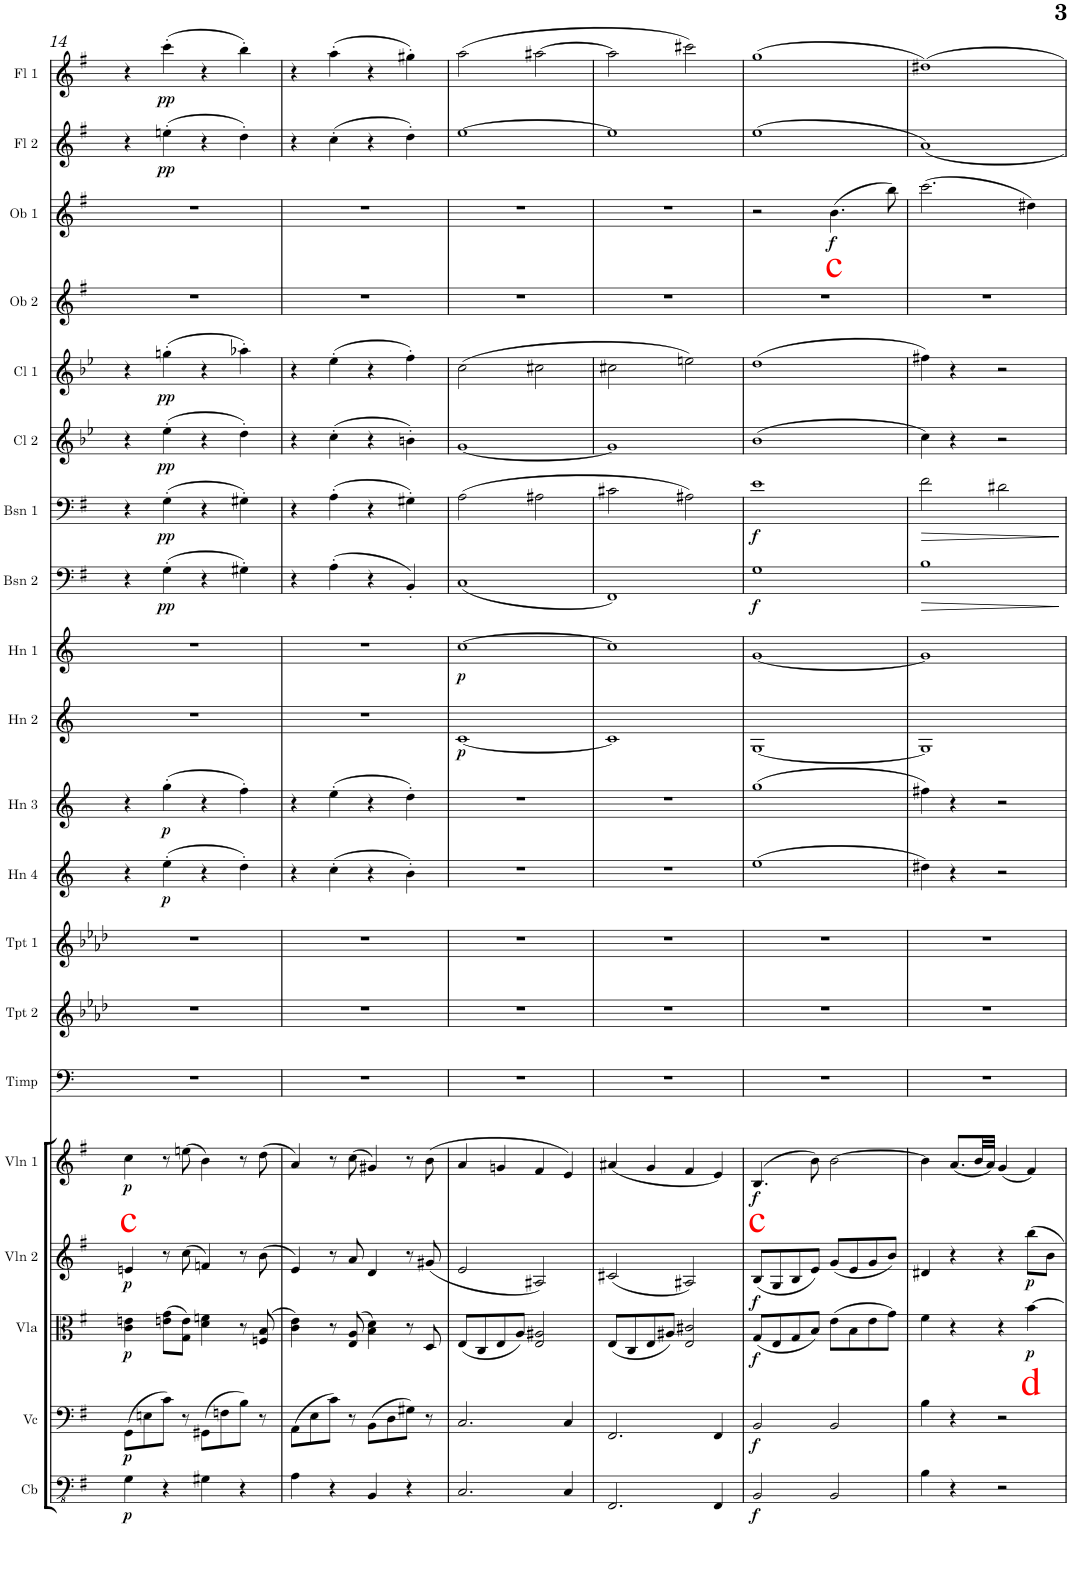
**kern	**dynam	**kern	**dynam	**kern	**text	**dynam	**kern	**dynam	**kern	**text	**dynam	**kern	**kern	**kern	**kern	**dynam	**kern	**dynam	**kern	**dynam	**kern	**dynam	**kern	**dynam	**kern	**dynam	**kern	**dynam	**kern	**dynam	**kern	**kern	**text	**dynam	**kern	**dynam	**kern	**dynam
*part20	*part20	*part19	*part19	*part18	*part18	*part18	*part17	*part17	*part16	*part16	*part16	*part15	*part14	*part13	*part12	*part12	*part11	*part11	*part10	*part10	*part9	*part9	*part8	*part8	*part7	*part7	*part6	*part6	*part5	*part5	*part4	*part3	*part3	*part3	*part2	*part2	*part1	*part1
*staff20	*staff20	*staff19	*staff19	*staff18	*staff18	*staff18	*staff17	*staff17	*staff16	*staff16	*staff16	*staff15	*staff14	*staff13	*staff12	*staff12	*staff11	*staff11	*staff10	*staff10	*staff9	*staff9	*staff8	*staff8	*staff7	*staff7	*staff6	*staff6	*staff5	*staff5	*staff4	*staff3	*staff3	*staff3	*staff2	*staff2	*staff1	*staff1
*I"Contrabass	*	*I"Violoncello	*	*I"Viola	*	*	*I"Violin 2	*	*I"Violin 1	*	*	*I"Timpani	*I"E Trumpet 2	*I"E Trumpet 1	*I"C Horn 4	*	*I"C Horn 3	*	*I"E Horn 2	*	*I"E Horn 1	*	*I"Bassoon 2	*	*I"Bassoon 1	*	*I"A Clarinet 2	*	*I"A Clarinet 1	*	*I"Oboe 2	*I"Oboe 1	*	*	*I"Flute 2	*	*I"Flute 1	*
*I'Cb	*	*I'Vc	*	*I'Vla	*	*	*I'Vln 2	*	*I'Vln 1	*	*	*I'Timp	*I'Tpt 2	*I'Tpt 1	*I'Hn 4	*	*I'Hn 3	*	*I'Hn 2	*	*I'Hn 1	*	*I'Bsn 2	*	*I'Bsn 1	*	*I'Cl 2	*	*I'Cl 1	*	*I'Ob 2	*I'Ob 1	*	*	*I'Fl 2	*	*I'Fl 1	*
!!LO:PB:g=z
*clefFv4	*	*clefF4	*	*clefC3	*	*	*clefG2	*	*clefG2	*	*	*clefF4	*clefG2	*clefG2	*clefG2	*	*clefG2	*	*clefG2	*	*clefG2	*	*clefF4	*	*clefF4	*	*clefG2	*	*clefG2	*	*clefG2	*clefG2	*	*	*clefG2	*	*clefG2	*
*Trd7c12	*	*	*	*	*	*	*	*	*	*	*	*	*Trd-2c-4	*Trd-2c-4	*Trd7c12	*	*Trd7c12	*	*Trd5c8	*	*Trd5c8	*	*	*	*	*	*Trd2c3	*	*Trd2c3	*	*	*	*	*	*	*	*	*
*k[f#]	*	*k[f#]	*	*k[f#]	*	*	*k[f#]	*	*k[f#]	*	*	*k[]	*k[b-e-a-d-]	*k[b-e-a-d-]	*k[]	*	*k[]	*	*k[]	*	*k[]	*	*k[f#]	*	*k[f#]	*	*k[b-e-]	*	*k[b-e-]	*	*k[f#]	*k[f#]	*	*	*k[f#]	*	*k[f#]	*
*M2/2	*	*M2/2	*	*M2/2	*	*	*M2/2	*	*M2/2	*	*	*M2/2	*M2/2	*M2/2	*M2/2	*	*M2/2	*	*M2/2	*	*M2/2	*	*M2/2	*	*M2/2	*	*M2/2	*	*M2/2	*	*M2/2	*M2/2	*	*	*M2/2	*	*M2/2	*
*met(c|)	*	*met(c|)	*	*met(c|)	*	*	*met(c|)	*	*met(c|)	*	*	*met(c|)	*met(c|)	*met(c|)	*met(c|)	*	*met(c|)	*	*met(c|)	*	*met(c|)	*	*met(c|)	*	*met(c|)	*	*met(c|)	*	*met(c|)	*	*met(c|)	*met(c|)	*	*	*met(c|)	*	*met(c|)	*
=14	=14	=14	=14	=14	=14	=14	=14	=14	=14	=14	=14	=14	=14	=14	=14	=14	=14	=14	=14	=14	=14	=14	=14	=14	=14	=14	=14	=14	=14	=14	=14	=14	=14	=14	=14	=14	=14	=14
!	!LO:DY:b	!	!LO:DY:b	!	!	!LO:DY:b	!	!LO:DY:b	!	!LO:LY:b:color=#FF0000	!LO:DY:b	!	!	!	!	!	!	!	!	!	!	!	!	!	!	!	!	!	!	!	!	!	!	!	!	!	!	!
4GG\	p	(8GG\L	p	4c\ 4en\	.	p	4en/	p	4cc\	c	p	1r	1r	1r	4r	.	4r	.	1r	.	1r	.	4r	.	4r	.	4r	.	4r	.	1r	1r	.	.	4r	.	4r	.
.	.	8En\	.	.	.	.	.	.	.	.	.	.	.	.	.	.	.	.	.	.	.	.	.	.	.	.	.	.	.	.	.	.	.	.	.	.	.	.
!	!	!	!	!	!	!	!	!	!	!	!	!	!	!	!	!LO:DY:b	!	!LO:DY:b	!	!	!	!	!	!LO:DY:b	!	!LO:DY:b	!	!LO:DY:b	!	!LO:DY:b	!	!	!	!	!	!LO:DY:b	!	!LO:DY:b
4r	.	8c\J)	.	(8en\ 8g\L	.	.	8r	.	8r	.	.	.	.	.	(4ee'\	p	(4gg'\	p	.	.	.	.	(4G'\	pp	(4G'\	pp	(4ee-'\	pp	(4ggn'\	pp	.	.	.	.	(4een'\	pp	(4ccc'\	pp
.	.	8r	.	8G\ 8e\J)	.	.	(8cc\	.	(8een\	.	.	.	.	.	.	.	.	.	.	.	.	.	.	.	.	.	.	.	.	.	.	.	.	.	.	.	.	.
4GG#X\	.	(8GG#X\L	.	4d\ 4fn\	.	.	4fn/)	.	4b\)	.	.	.	.	.	4r	.	4r	.	.	.	.	.	4r	.	4r	.	4r	.	4r	.	.	.	.	.	4r	.	4r	.
.	.	8Fn\	.	.	.	.	.	.	.	.	.	.	.	.	.	.	.	.	.	.	.	.	.	.	.	.	.	.	.	.	.	.	.	.	.	.	.	.
4r	.	8B\J)	.	8r	.	.	8r	.	8r	.	.	.	.	.	4dd'\)	.	4ff'\)	.	.	.	.	.	4G#X'\)	.	4G#X'\)	.	4dd'\)	.	4aa-X'\)	.	.	.	.	.	4dd'\)	.	4bb'\)	.
.	.	8r	.	(8Fn/ 8B/	.	.	(8b\	.	(8dd\	.	.	.	.	.	.	.	.	.	.	.	.	.	.	.	.	.	.	.	.	.	.	.	.	.	.	.	.	.
=15	=15	=15	=15	=15	=15	=15	=15	=15	=15	=15	=15	=15	=15	=15	=15	=15	=15	=15	=15	=15	=15	=15	=15	=15	=15	=15	=15	=15	=15	=15	=15	=15	=15	=15	=15	=15	=15	=15
4AA\	.	(8AA\L	.	4c\ 4e\)	.	.	4e/)	.	4a/)	.	.	1r	1r	1r	4r	.	4r	.	1r	.	1r	.	4r	.	4r	.	4r	.	4r	.	1r	1r	.	.	4r	.	4r	.
.	.	8E\	.	.	.	.	.	.	.	.	.	.	.	.	.	.	.	.	.	.	.	.	.	.	.	.	.	.	.	.	.	.	.	.	.	.	.	.
4r	.	8c\J)	.	8r	.	.	8r	.	8r	.	.	.	.	.	(4cc'\	.	(4ee'\	.	.	.	.	.	(4A'\	.	(4A'\	.	(4cc'\	.	(4ee-'\	.	.	.	.	.	(4cc'\	.	(4aa'\	.
.	.	8r	.	(8E/ 8A/	.	.	8a/	.	(8cc\	.	.	.	.	.	.	.	.	.	.	.	.	.	.	.	.	.	.	.	.	.	.	.	.	.	.	.	.	.
4BBB/	.	(8BB\L	.	4B\ 4d\)	.	.	4d/	.	4g#X/)	.	.	.	.	.	4r	.	4r	.	.	.	.	.	4r	.	4r	.	4r	.	4r	.	.	.	.	.	4r	.	4r	.
.	.	8D\	.	.	.	.	.	.	.	.	.	.	.	.	.	.	.	.	.	.	.	.	.	.	.	.	.	.	.	.	.	.	.	.	.	.	.	.
4r	.	8G#X\J)	.	8r	.	.	8r	.	8r	.	.	.	.	.	4b'\)	.	4dd'\)	.	.	.	.	.	4BB'/)	.	4G#X'\)	.	4bn'\)	.	4ff'\)	.	.	.	.	.	4dd'\)	.	4gg#X'\)	.
.	.	8r	.	8D/	.	.	(8g#X/	.	(8b\	.	.	.	.	.	.	.	.	.	.	.	.	.	.	.	.	.	.	.	.	.	.	.	.	.	.	.	.	.
=16	=16	=16	=16	=16	=16	=16	=16	=16	=16	=16	=16	=16	=16	=16	=16	=16	=16	=16	=16	=16	=16	=16	=16	=16	=16	=16	=16	=16	=16	=16	=16	=16	=16	=16	=16	=16	=16	=16
!	!	!	!	!	!	!	!	!	!	!	!	!	!	!	!	!	!	!	!	!LO:DY:b	!	!LO:DY:b	!	!	!	!	!	!	!	!	!	!	!	!	!	!	!	!
2.CC/	.	2.C/	.	(8E/L	.	.	2e/	.	4a/	.	.	1r	1r	1r	1r	.	1r	.	[1c	p	[1cc	p	(1C	.	(2A\	.	[1g	.	(2cc\	.	1r	1r	.	.	[1ee	.	(2aa\	.
.	.	.	.	8C/	.	.	.	.	.	.	.	.	.	.	.	.	.	.	.	.	.	.	.	.	.	.	.	.	.	.	.	.	.	.	.	.	.	.
.	.	.	.	8E/	.	.	.	.	4gn/	.	.	.	.	.	.	.	.	.	.	.	.	.	.	.	.	.	.	.	.	.	.	.	.	.	.	.	.	.
.	.	.	.	8A/J)	.	.	.	.	.	.	.	.	.	.	.	.	.	.	.	.	.	.	.	.	.	.	.	.	.	.	.	.	.	.	.	.	.	.
.	.	.	.	2E/ 2A#X/	.	.	2A#X/)	.	4f#/	.	.	.	.	.	.	.	.	.	.	.	.	.	.	.	2A#X\	.	.	.	2cc#X\	.	.	.	.	.	.	.	[2aa#X\	.
4CC/	.	4C/	.	.	.	.	.	.	4e/)	.	.	.	.	.	.	.	.	.	.	.	.	.	.	.	.	.	.	.	.	.	.	.	.	.	.	.	.	.
=17	=17	=17	=17	=17	=17	=17	=17	=17	=17	=17	=17	=17	=17	=17	=17	=17	=17	=17	=17	=17	=17	=17	=17	=17	=17	=17	=17	=17	=17	=17	=17	=17	=17	=17	=17	=17	=17	=17
2.FFF#/	.	2.FF#/	.	(8E/L	.	.	(2c#X/	.	(4a#X/	.	.	1r	1r	1r	1r	.	1r	.	1c]	.	1cc]	.	1FF#)	.	2c#X\	.	1g]	.	2cc#X\	.	1r	1r	.	.	1ee]	.	2aa#\]	.
.	.	.	.	8C/	.	.	.	.	.	.	.	.	.	.	.	.	.	.	.	.	.	.	.	.	.	.	.	.	.	.	.	.	.	.	.	.	.	.
.	.	.	.	8E/	.	.	.	.	4g/	.	.	.	.	.	.	.	.	.	.	.	.	.	.	.	.	.	.	.	.	.	.	.	.	.	.	.	.	.
.	.	.	.	8A#X/J)	.	.	.	.	.	.	.	.	.	.	.	.	.	.	.	.	.	.	.	.	.	.	.	.	.	.	.	.	.	.	.	.	.	.
.	.	.	.	2E/ 2c#X/	.	.	2A#X/)	.	4f#/	.	.	.	.	.	.	.	.	.	.	.	.	.	.	.	2A#X\)	.	.	.	2een\)	.	.	.	.	.	.	.	2ccc#X\)	.
4FFF#/	.	4FF#/	.	.	.	.	.	.	4e/)	.	.	.	.	.	.	.	.	.	.	.	.	.	.	.	.	.	.	.	.	.	.	.	.	.	.	.	.	.
=18	=18	=18	=18	=18	=18	=18	=18	=18	=18	=18	=18	=18	=18	=18	=18	=18	=18	=18	=18	=18	=18	=18	=18	=18	=18	=18	=18	=18	=18	=18	=18	=18	=18	=18	=18	=18	=18	=18
!	!LO:DY:b	!	!LO:DY:b	!	!	!LO:DY:b	!	!LO:DY:b	!	!LO:LY:b:color=#FF0000	!LO:DY:b	!	!	!	!	!	!	!	!	!	!	!	!	!LO:DY:b	!	!LO:DY:b	!	!	!	!	!	!	!	!	!	!	!	!
2BBB/	f	2BB/	f	(8G/L	.	f	(8B/L	f	(4.B/	c	f	1r	1r	1r	(1ee	.	(1gg	.	[1G	.	[1g	.	1G	f	1e	f	(1b-	.	(1dd	.	1r	2r	.	.	(1ee	.	(1gg	.
.	.	.	.	8E/	.	.	8G/	.	.	.	.	.	.	.	.	.	.	.	.	.	.	.	.	.	.	.	.	.	.	.	.	.	.	.	.	.	.	.
.	.	.	.	8G/	.	.	8B/	.	.	.	.	.	.	.	.	.	.	.	.	.	.	.	.	.	.	.	.	.	.	.	.	.	.	.	.	.	.	.
.	.	.	.	8B/J)	.	.	8e/J)	.	8b\)	.	.	.	.	.	.	.	.	.	.	.	.	.	.	.	.	.	.	.	.	.	.	.	.	.	.	.	.	.
!	!	!	!	!	!	!	!	!	!	!	!	!	!	!	!	!	!	!	!	!	!	!	!	!	!	!	!	!	!	!	!	!	!LO:LY:b:color=#FF0000	!LO:DY:b	!	!	!	!
2BBB/	.	2BB/	.	(8e\L	.	.	(8g/L	.	[2b\	.	.	.	.	.	.	.	.	.	.	.	.	.	.	.	.	.	.	.	.	.	.	(4.b\	c	f	.	.	.	.
.	.	.	.	8B\	.	.	8e/	.	.	.	.	.	.	.	.	.	.	.	.	.	.	.	.	.	.	.	.	.	.	.	.	.	.	.	.	.	.	.
.	.	.	.	8e\	.	.	8g/	.	.	.	.	.	.	.	.	.	.	.	.	.	.	.	.	.	.	.	.	.	.	.	.	.	.	.	.	.	.	.
.	.	.	.	8g\J)	.	.	8b/J)	.	.	.	.	.	.	.	.	.	.	.	.	.	.	.	.	.	.	.	.	.	.	.	.	8bb\)	.	.	.	.	.	.
=19	=19	=19	=19	=19	=19	=19	=19	=19	=19	=19	=19	=19	=19	=19	=19	=19	=19	=19	=19	=19	=19	=19	=19	=19	=19	=19	=19	=19	=19	=19	=19	=19	=19	=19	=19	=19	=19	=19
!	!	!	!	!	!	!	!	!	!	!	!	!	!	!	!	!	!	!	!	!	!	!	!	!LO:HP:b	!	!LO:HP:b	!	!	!	!	!	!	!	!	!	!	!	!
4BB\	.	4B\	.	4f#\	.	.	4d#X/	.	4b\]	.	.	1r	1r	1r	4dd#X\)	.	4ff#X\)	.	1G]	.	1g]	.	1B	>	2f#\	>	4cc\)	.	4ff#X\)	.	1r	(2.ccc\	.	.	1a)	.	1dd#X)	.
4r	.	4r	.	4r	.	.	4r	.	(8.a/L	.	.	.	.	.	4r	.	4r	.	.	.	.	.	.	.	.	.	4r	.	4r	.	.	.	.	.	.	.	.	.
.	.	.	.	.	.	.	.	.	32b/LL	.	.	.	.	.	.	.	.	.	.	.	.	.	.	.	.	.	.	.	.	.	.	.	.	.	.	.	.	.
.	.	.	.	.	.	.	.	.	32a/JJJ)	.	.	.	.	.	.	.	.	.	.	.	.	.	.	.	.	.	.	.	.	.	.	.	.	.	.	.	.	.
2r	.	2r	.	4r	.	.	4r	.	(4g/	.	.	.	.	.	2r	.	2r	.	.	.	.	.	.	.	2d#X\	.	2r	.	2r	.	.	.	.	.	.	.	.	.
!	!	!	!	!	!LO:LY:b:color=#FF0000	!LO:DY:b	!	!LO:DY:b	!	!	!	!	!	!	!	!	!	!	!	!	!	!	!	!	!	!	!	!	!	!	!	!	!	!	!	!	!	!
.	.	.	.	[4b\	d	p	8bb\L	p	4f#/)	.	.	.	.	.	.	.	.	.	.	.	.	.	.	.	.	.	.	.	.	.	.	4dd#X\)	.	.	.	.	.	.
.	.	.	.	.	.	.	8b\J	.	.	.	.	.	.	.	.	.	.	.	.	.	.	.	.	.	.	.	.	.	.	.	.	.	.	.	.	.	.	.
.	.	.	.	.	.	.	.	.	.	.	.	.	.	.	.	.	.	.	.	.	.	.	.	]	.	]	.	.	.	.	.	.	.	.	.	.	.	.
=	=	=	=	=	=	=	=	=	=	=	=	=	=	=	=	=	=	=	=	=	=	=	=	=	=	=	=	=	=	=	=	=	=	=	=	=	=	=
*-	*-	*-	*-	*-	*-	*-	*-	*-	*-	*-	*-	*-	*-	*-	*-	*-	*-	*-	*-	*-	*-	*-	*-	*-	*-	*-	*-	*-	*-	*-	*-	*-	*-	*-	*-	*-	*-	*-
